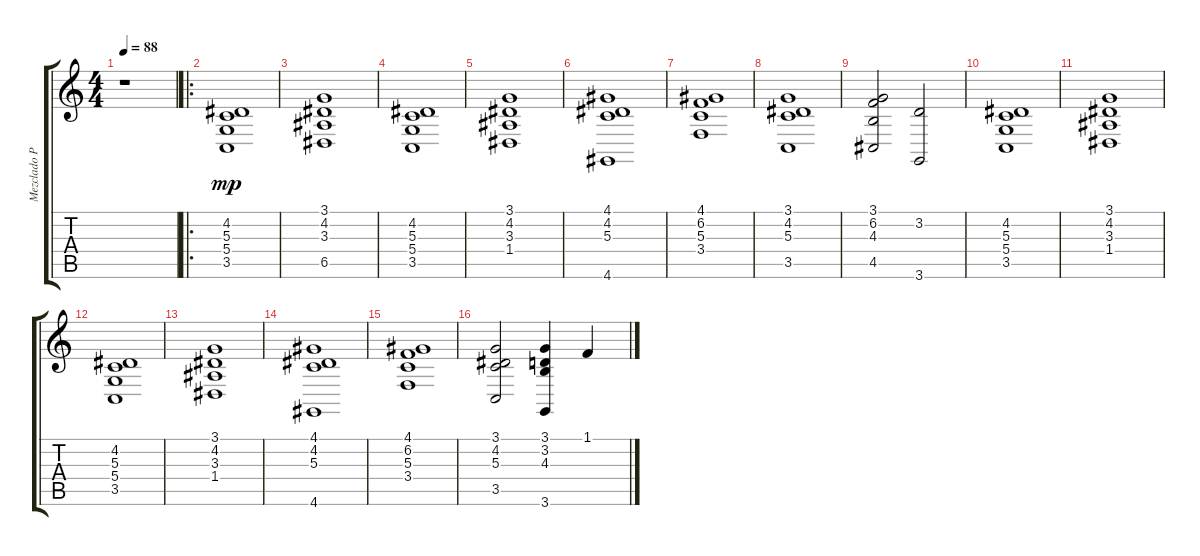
\track ("Mezclado Puerto" "Mezclado P") {instrument tremolostrings}
\staff {score tabs}
\tuning (E4 B3 G3 D3 A2 E2) {hide}
\ts (4 4)
\tempo 88
\clef g2
\ks c
r.1{dy mp instrument tremolostrings} |
\ro
(4.2 5.3 5.4 3.5).1 |
(3.1 4.2 3.3 6.5).1{volume 8} |
(4.2 5.3 5.4 3.5).1{volume 8} |
(3.1 4.2 3.3 1.4).1{volume 8} |
(4.1 4.2 5.3 4.6).1{volume 8} |
(4.1 6.2 5.3 3.4).1{volume 8} |
(3.1 4.2 5.3 3.5).1{volume 8} |
(3.1 6.2 4.3 4.5).2{volume 8} (3.2 3.6).2{volume 11} |
(4.2 5.3 5.4 3.5).1{volume 8} |
(3.1 4.2 3.3 1.4).1{volume 8} |
(4.2 5.3 5.4 3.5).1{volume 8} |
(3.1 4.2 3.3 1.4).1{volume 8} |
(4.1 4.2 5.3 4.6).1{volume 8} |
(4.1 6.2 5.3 3.4).1{volume 8} |
(3.1 4.2 5.3 3.5).2{volume 8} (3.1 3.2 4.3 3.6).4{volume 11} 1.1.4{volume 10}
